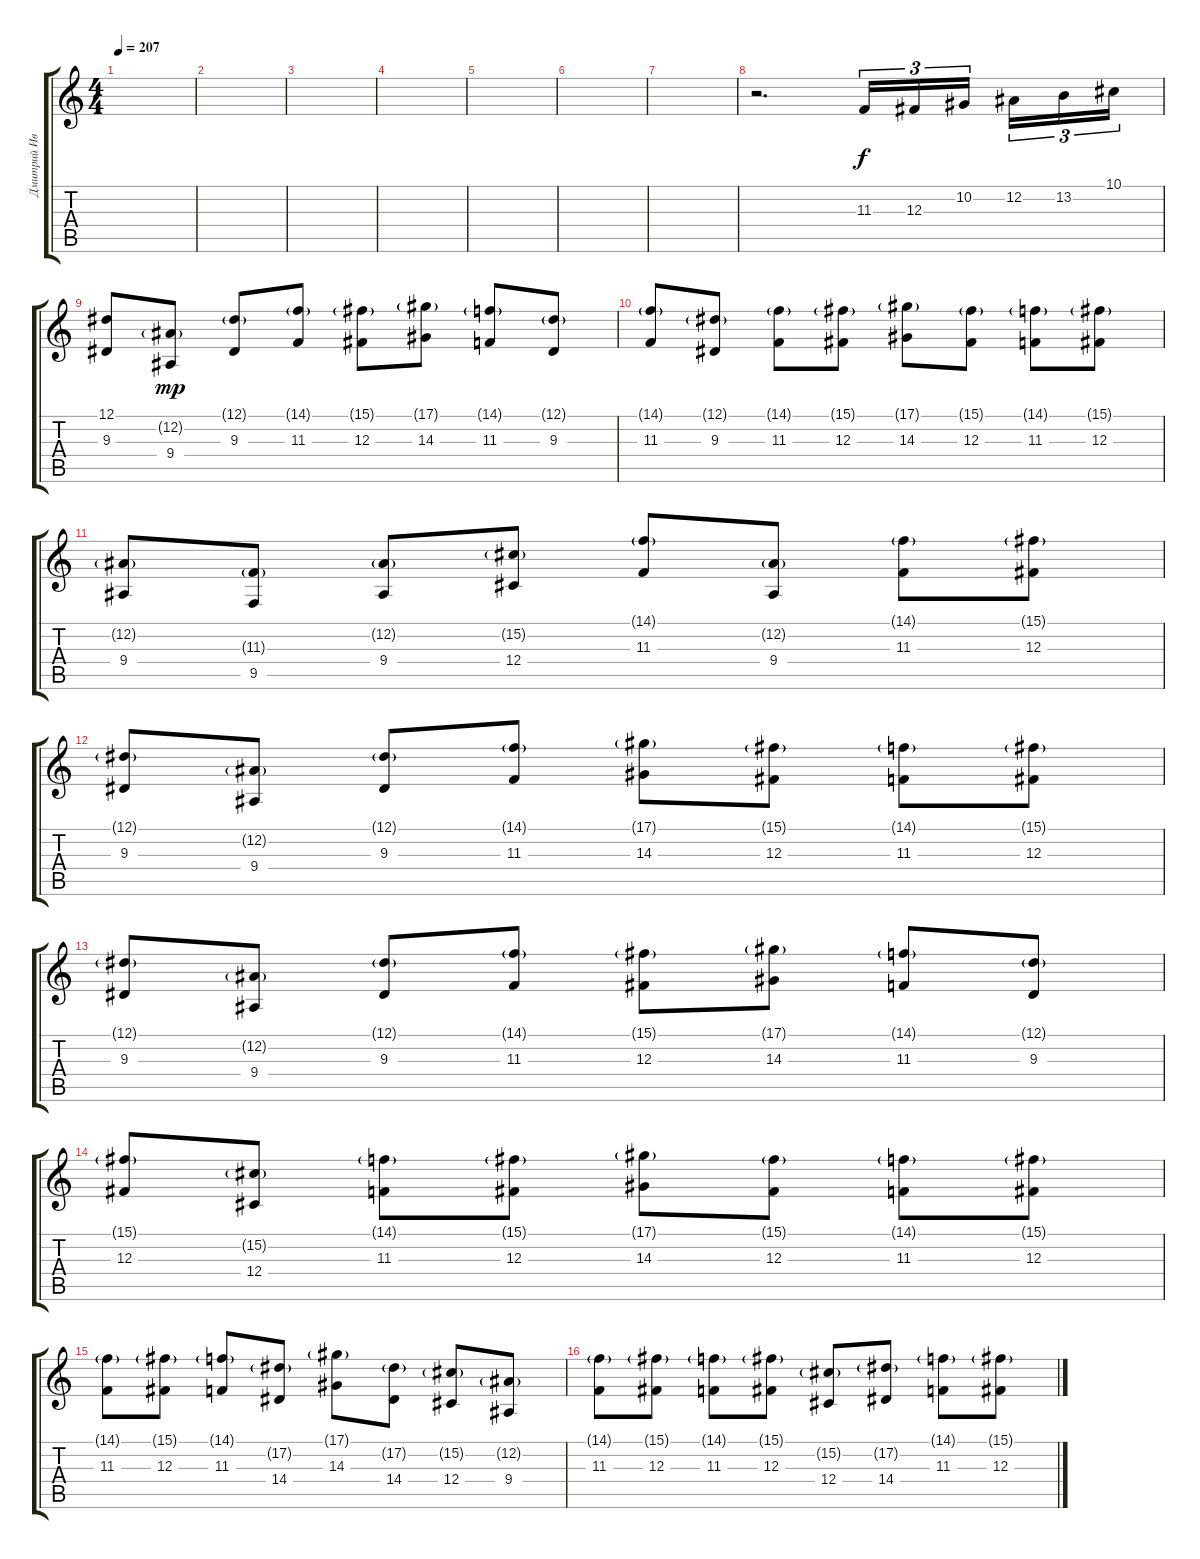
\track ("Дмитрий Иванов" "Дмитрий Ив") {instrument harpsichord}
\staff {score tabs}
\tuning (Eb4 Bb3 Gb3 Db3 Ab2 Eb2) {hide}
\ts (4 4)
\tempo 207
\clef g2
\ks c
|
|
|
|
|
|
|
r.2{d volume 10 instrument vibraphone} 11.3.16{tu (3 2) dy f} 12.3.16{tu (3 2)} 10.2.16{tu (3 2) beam splitsecondary} 12.2.16{tu (3 2)} 13.2.16{tu (3 2)} 10.1.16{tu (3 2)} |
(12.1 9.3).8{volume 14 instrument harpsichord} (12.2{g} 9.4).8{dy mp} (12.1{g} 9.3).8 (14.1{g} 11.3).8 (15.1{g} 12.3).8 (17.1{g} 14.3).8 (14.1{g} 11.3).8 (12.1{g} 9.3).8 |
(14.1{g} 11.3).8 (12.1{g} 9.3).8 (14.1{g} 11.3).8 (15.1{g} 12.3).8 (17.1{g} 14.3).8 (15.1{g} 12.3).8 (14.1{g} 11.3).8 (15.1{g} 12.3).8 |
(12.2{g} 9.4).8 (11.3{g} 9.5).8 (12.2{g} 9.4).8 (15.2{g} 12.4).8 (14.1{g} 11.3).8 (12.2{g} 9.4).8 (14.1{g} 11.3).8 (15.1{g} 12.3).8 |
(12.1{g} 9.3).8 (12.2{g} 9.4).8 (12.1{g} 9.3).8 (14.1{g} 11.3).8 (17.1{g} 14.3).8 (15.1{g} 12.3).8 (14.1{g} 11.3).8 (15.1{g} 12.3).8 |
(12.1{g} 9.3).8 (12.2{g} 9.4).8 (12.1{g} 9.3).8 (14.1{g} 11.3).8 (15.1{g} 12.3).8 (17.1{g} 14.3).8 (14.1{g} 11.3).8 (12.1{g} 9.3).8 |
(15.1{g} 12.3).8 (15.2{g} 12.4).8 (14.1{g} 11.3).8 (15.1{g} 12.3).8 (17.1{g} 14.3).8 (15.1{g} 12.3).8 (14.1{g} 11.3).8 (15.1{g} 12.3).8 |
(14.1{g} 11.3).8 (15.1{g} 12.3).8 (14.1{g} 11.3).8 (17.2{g} 14.4).8 (17.1{g} 14.3).8 (17.2{g} 14.4).8 (15.2{g} 12.4).8 (12.2{g} 9.4).8 |
(14.1{g} 11.3).8 (15.1{g} 12.3).8 (14.1{g} 11.3).8 (15.1{g} 12.3).8 (15.2{g} 12.4).8 (17.2{g} 14.4).8 (14.1{g} 11.3).8 (15.1{g} 12.3).8
